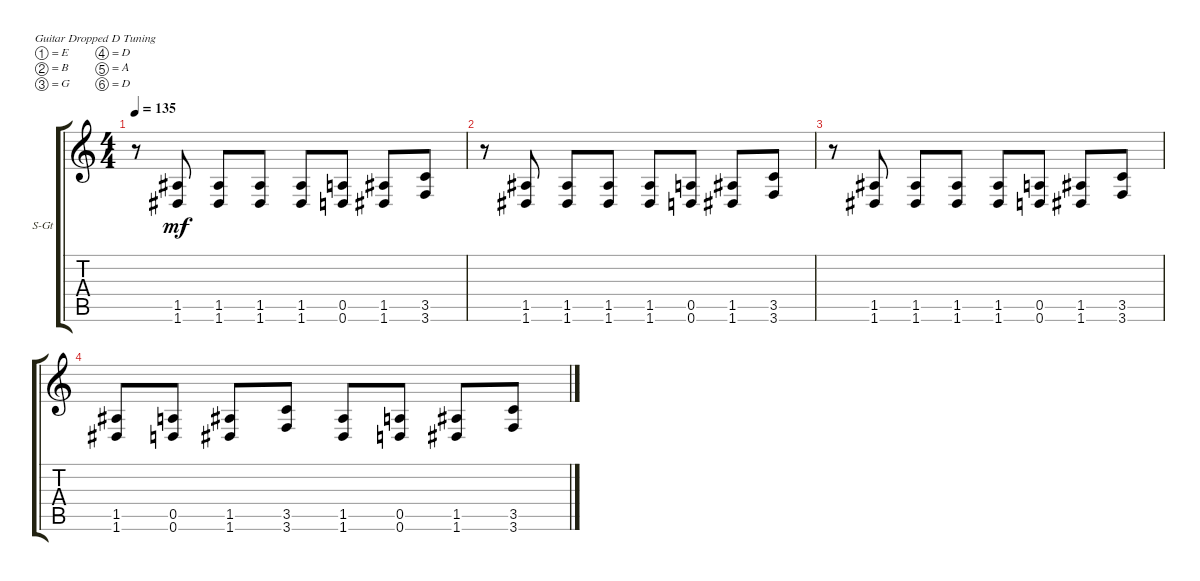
\defaultSystemsLayout 4
\bracketExtendMode groupsimilarinstruments
\firstSystemTrackNameOrientation horizontal
\otherSystemsTrackNameOrientation horizontal
\track ("Rhythm-Guitar" "S-Gt") {instrument acousticguitarsteel}
\staff {score tabs}
\tuning (E4 B3 G3 D3 A2 D2)
\ts (4 4)
\tempo 135
\clef g2
\ks c
r.8{dy mf} (1.6 1.5).8 (1.6 1.5).8 (1.6 1.5).8 (1.6 1.5).8 (0.6 0.5).8 (1.6 1.5).8 (3.6 3.5).8 |
r.8 (1.6 1.5).8 (1.6 1.5).8 (1.6 1.5).8 (1.6 1.5).8 (0.6 0.5).8 (1.6 1.5).8 (3.6 3.5).8 |
r.8 (1.6 1.5).8 (1.6 1.5).8 (1.6 1.5).8 (1.6 1.5).8 (0.6 0.5).8 (1.6 1.5).8 (3.6 3.5).8 |
(1.6 1.5).8 (0.6 0.5).8 (1.6 1.5).8 (3.6 3.5).8 (1.6 1.5).8 (0.6 0.5).8 (1.6 1.5).8 (3.6 3.5).8
